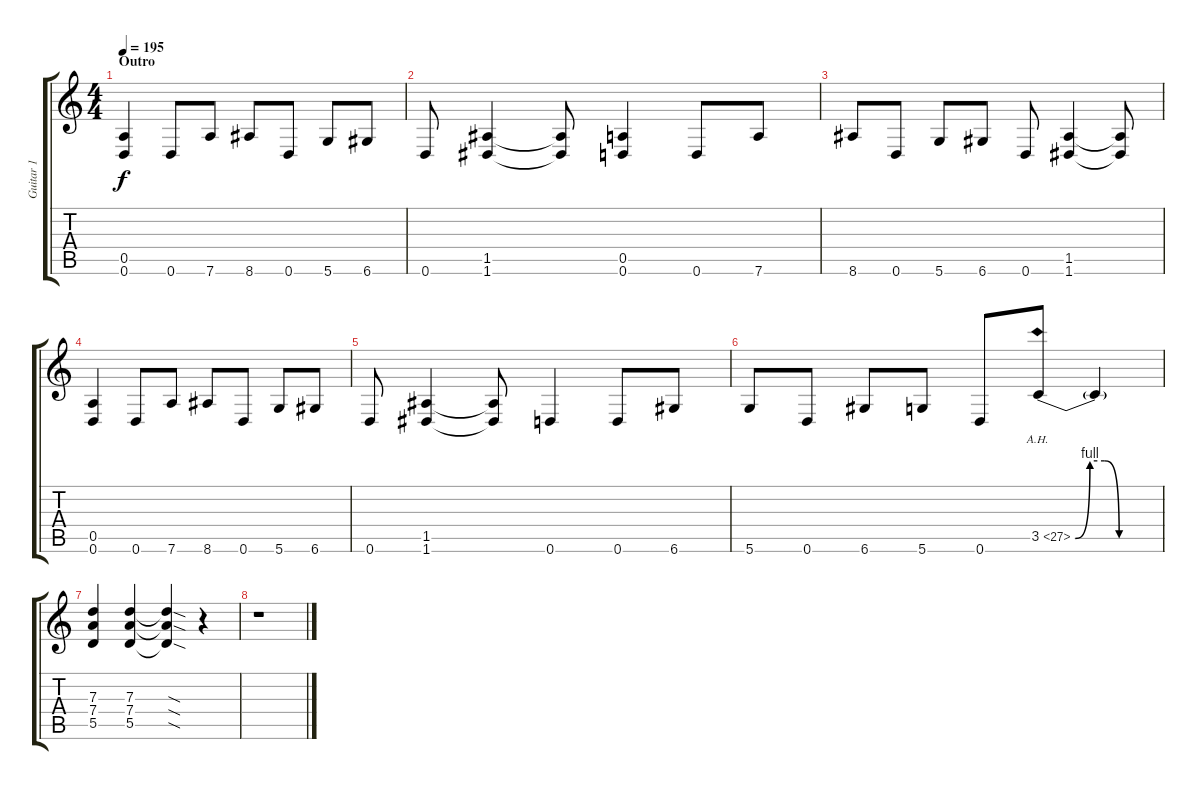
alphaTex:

\track ("Guitar 1" "Guitar 1") {instrument distortionguitar}
\staff {score tabs}
\tuning (E4 B3 G3 D3 A2 D2) {hide}
\ts (4 4)
\section ("" "Outro")
\tempo 195
\clef g2
\ks c
(0.5 0.6).4{dy f volume 13 instrument distortionguitar} 0.6.8 7.6.8 8.6.8 0.6.8 5.6.8 6.6.8 |
0.6.8 (1.5 1.6).4 (1.5{t} 1.6{t}).8 (0.5 0.6).4 0.6.8 7.6.8 |
8.6.8 0.6.8 5.6.8 6.6.8 0.6.8 (1.5 1.6).4 (1.5{t} 1.6{t}).8 |
(0.5 0.6).4 0.6.8 7.6.8 8.6.8 0.6.8 5.6.8 6.6.8 |
0.6.8 (1.5 1.6).4 (1.5{t} 1.6{t}).8 0.6.4 0.6.8 6.6.8 |
5.6.8 0.6.8 6.6.8 5.6.8 0.6.8 3.5{be (custom 0 0 10 4 20 4 30 0 60 0) ah 24}.8 3.5{t}.4 |
(7.3 7.4 5.5).4 (7.3 7.4 5.5).4 (7.3{sod t} 7.4{sod t} 5.5{sod t}).4 r.4 |
r.1
